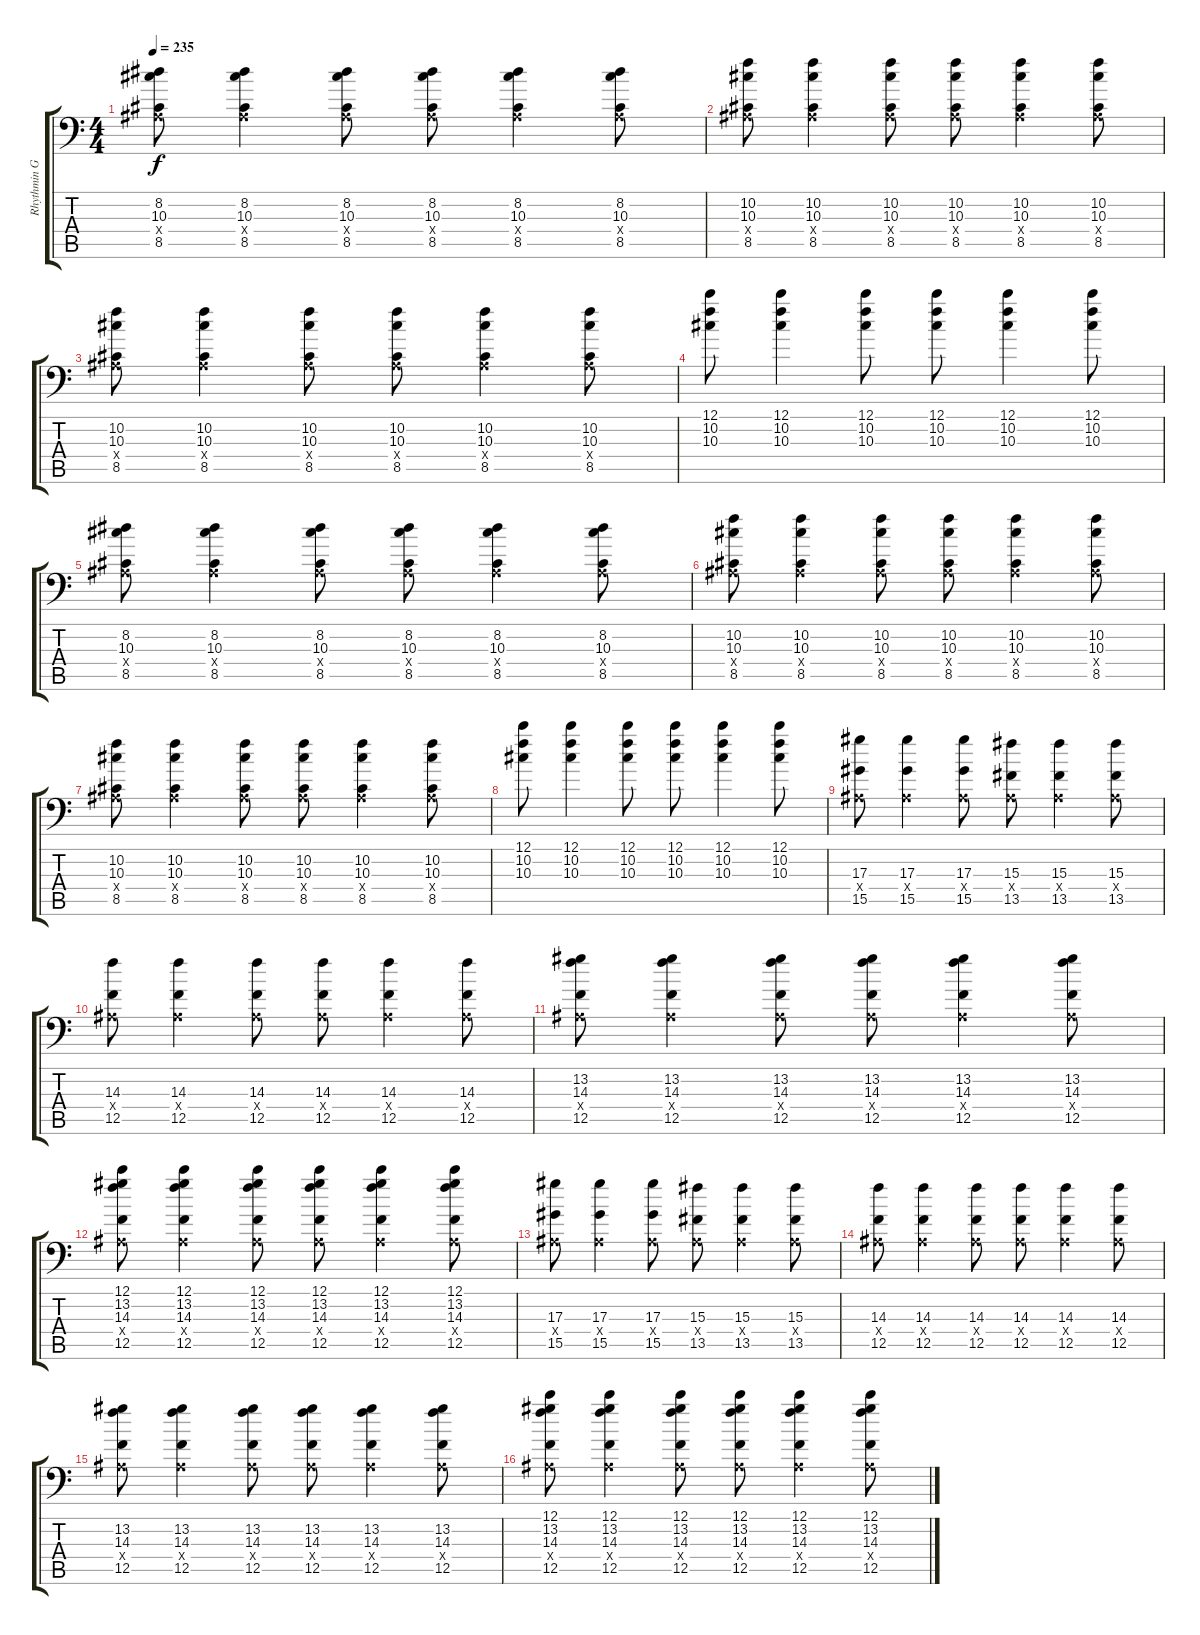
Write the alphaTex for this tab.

\track ("Rhythmin Guitar #1" "Rhythmin G") {instrument overdrivenguitar}
\staff {score tabs}
\tuning (C4 G3 Eb3 Bb2 F2 Bb1) {hide}
\ts (4 4)
\tempo 235
\clef f4
\ks c
(8.2 10.3 0.4{x} 8.5).8{dy f instrument overdrivenguitar} (8.2 10.3 0.4{x} 8.5).4 (8.2 10.3 0.4{x} 8.5).8 (8.2 10.3 0.4{x} 8.5).8 (8.2 10.3 0.4{x} 8.5).4 (8.2 10.3 0.4{x} 8.5).8 |
(10.2 10.3 0.4{x} 8.5).8 (10.2 10.3 0.4{x} 8.5).4 (10.2 10.3 0.4{x} 8.5).8 (10.2 10.3 0.4{x} 8.5).8 (10.2 10.3 0.4{x} 8.5).4 (10.2 10.3 0.4{x} 8.5).8 |
(10.2 10.3 0.4{x} 8.5).8 (10.2 10.3 0.4{x} 8.5).4 (10.2 10.3 0.4{x} 8.5).8 (10.2 10.3 0.4{x} 8.5).8 (10.2 10.3 0.4{x} 8.5).4 (10.2 10.3 0.4{x} 8.5).8 |
(12.1 10.2 10.3).8 (12.1 10.2 10.3).4 (12.1 10.2 10.3).8 (12.1 10.2 10.3).8 (12.1 10.2 10.3).4 (12.1 10.2 10.3).8 |
(8.2 10.3 0.4{x} 8.5).8 (8.2 10.3 0.4{x} 8.5).4 (8.2 10.3 0.4{x} 8.5).8 (8.2 10.3 0.4{x} 8.5).8 (8.2 10.3 0.4{x} 8.5).4 (8.2 10.3 0.4{x} 8.5).8 |
(10.2 10.3 0.4{x} 8.5).8 (10.2 10.3 0.4{x} 8.5).4 (10.2 10.3 0.4{x} 8.5).8 (10.2 10.3 0.4{x} 8.5).8 (10.2 10.3 0.4{x} 8.5).4 (10.2 10.3 0.4{x} 8.5).8 |
(10.2 10.3 0.4{x} 8.5).8 (10.2 10.3 0.4{x} 8.5).4 (10.2 10.3 0.4{x} 8.5).8 (10.2 10.3 0.4{x} 8.5).8 (10.2 10.3 0.4{x} 8.5).4 (10.2 10.3 0.4{x} 8.5).8 |
(12.1 10.2 10.3).8 (12.1 10.2 10.3).4 (12.1 10.2 10.3).8 (12.1 10.2 10.3).8 (12.1 10.2 10.3).4 (12.1 10.2 10.3).8 |
(17.3 0.4{x} 15.5).8 (17.3 0.4{x} 15.5).4 (17.3 0.4{x} 15.5).8 (15.3 0.4{x} 13.5).8 (15.3 0.4{x} 13.5).4 (15.3 0.4{x} 13.5).8 |
(14.3 0.4{x} 12.5).8 (14.3 0.4{x} 12.5).4 (14.3 0.4{x} 12.5).8 (14.3 0.4{x} 12.5).8 (14.3 0.4{x} 12.5).4 (14.3 0.4{x} 12.5).8 |
(13.2 14.3 0.4{x} 12.5).8 (13.2 14.3 0.4{x} 12.5).4 (13.2 14.3 0.4{x} 12.5).8 (13.2 14.3 0.4{x} 12.5).8 (13.2 14.3 0.4{x} 12.5).4 (13.2 14.3 0.4{x} 12.5).8 |
(12.1 13.2 14.3 0.4{x} 12.5).8 (12.1 13.2 14.3 0.4{x} 12.5).4 (12.1 13.2 14.3 0.4{x} 12.5).8 (12.1 13.2 14.3 0.4{x} 12.5).8 (12.1 13.2 14.3 0.4{x} 12.5).4 (12.1 13.2 14.3 0.4{x} 12.5).8 |
(17.3 0.4{x} 15.5).8 (17.3 0.4{x} 15.5).4 (17.3 0.4{x} 15.5).8 (15.3 0.4{x} 13.5).8 (15.3 0.4{x} 13.5).4 (15.3 0.4{x} 13.5).8 |
(14.3 0.4{x} 12.5).8 (14.3 0.4{x} 12.5).4 (14.3 0.4{x} 12.5).8 (14.3 0.4{x} 12.5).8 (14.3 0.4{x} 12.5).4 (14.3 0.4{x} 12.5).8 |
(13.2 14.3 0.4{x} 12.5).8 (13.2 14.3 0.4{x} 12.5).4 (13.2 14.3 0.4{x} 12.5).8 (13.2 14.3 0.4{x} 12.5).8 (13.2 14.3 0.4{x} 12.5).4 (13.2 14.3 0.4{x} 12.5).8 |
(12.1 13.2 14.3 0.4{x} 12.5).8 (12.1 13.2 14.3 0.4{x} 12.5).4 (12.1 13.2 14.3 0.4{x} 12.5).8 (12.1 13.2 14.3 0.4{x} 12.5).8 (12.1 13.2 14.3 0.4{x} 12.5).4 (12.1 13.2 14.3 0.4{x} 12.5).8
